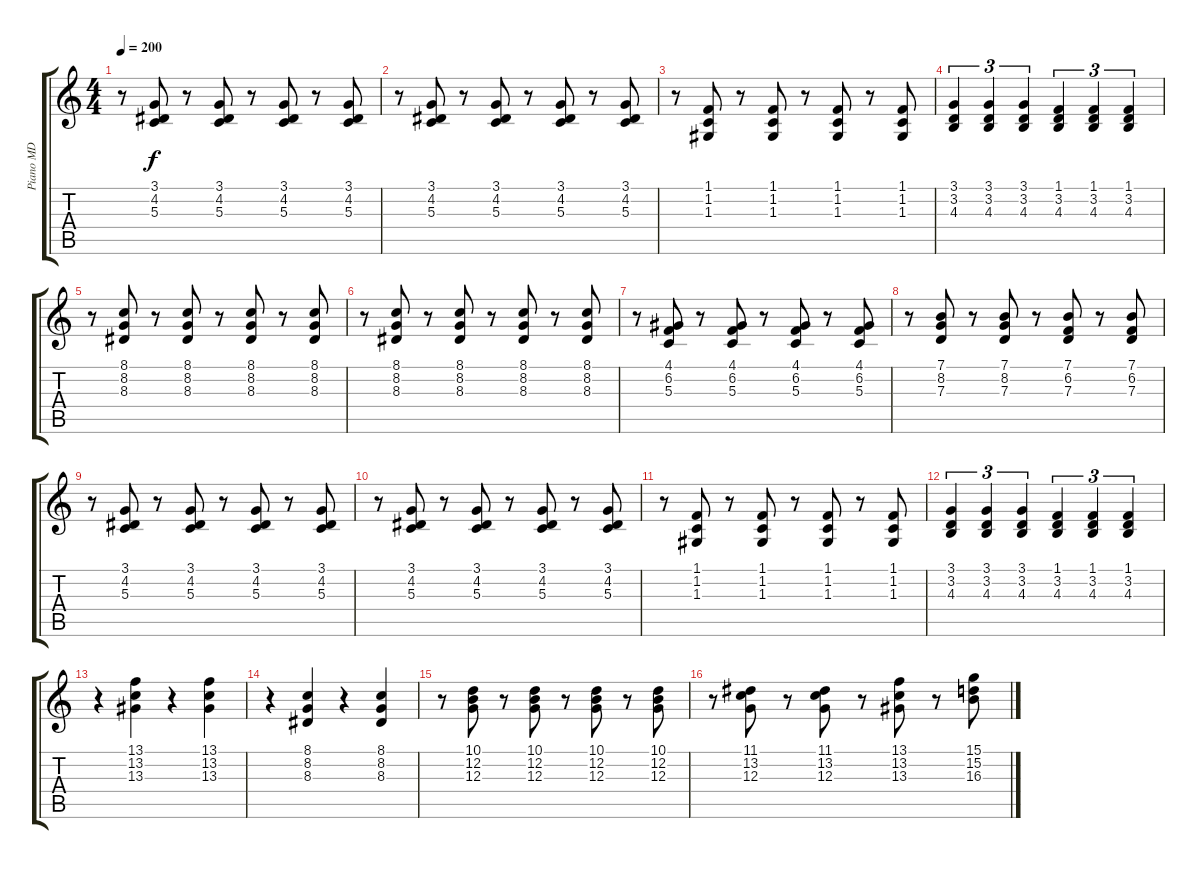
\track ("Piano MD" "Piano MD") {instrument acousticgrandpiano}
\staff {score tabs}
\tuning (E4 B3 G3 D3 A2 E2) {hide}
\ts (4 4)
\tempo 200
\clef g2
\ks c
r.8{dy f} (3.1 4.2 5.3).8 r.8 (3.1 4.2 5.3).8 r.8 (3.1 4.2 5.3).8 r.8 (3.1 4.2 5.3).8 |
r.8 (3.1 4.2 5.3).8 r.8 (3.1 4.2 5.3).8 r.8 (3.1 4.2 5.3).8 r.8 (3.1 4.2 5.3).8 |
r.8 (1.1 1.2 1.3).8 r.8 (1.1 1.2 1.3).8 r.8 (1.1 1.2 1.3).8 r.8 (1.1 1.2 1.3).8 |
(3.1 3.2 4.3).4{tu (3 2)} (3.1 3.2 4.3).4{tu (3 2)} (3.1 3.2 4.3).4{tu (3 2)} (1.1 3.2 4.3).4{tu (3 2)} (1.1 3.2 4.3).4{tu (3 2)} (1.1 3.2 4.3).4{tu (3 2)} |
r.8 (8.1 8.2 8.3).8 r.8 (8.1 8.2 8.3).8 r.8 (8.1 8.2 8.3).8 r.8 (8.1 8.2 8.3).8 |
r.8 (8.1 8.2 8.3).8 r.8 (8.1 8.2 8.3).8 r.8 (8.1 8.2 8.3).8 r.8 (8.1 8.2 8.3).8 |
r.8 (4.1 6.2 5.3).8 r.8 (4.1 6.2 5.3).8 r.8 (4.1 6.2 5.3).8 r.8 (4.1 6.2 5.3).8 |
r.8 (7.1 8.2 7.3).8 r.8 (7.1 8.2 7.3).8 r.8 (7.1 6.2 7.3).8 r.8 (7.1 6.2 7.3).8 |
r.8 (3.1 4.2 5.3).8 r.8 (3.1 4.2 5.3).8 r.8 (3.1 4.2 5.3).8 r.8 (3.1 4.2 5.3).8 |
r.8 (3.1 4.2 5.3).8 r.8 (3.1 4.2 5.3).8 r.8 (3.1 4.2 5.3).8 r.8 (3.1 4.2 5.3).8 |
r.8 (1.1 1.2 1.3).8 r.8 (1.1 1.2 1.3).8 r.8 (1.1 1.2 1.3).8 r.8 (1.1 1.2 1.3).8 |
(3.1 3.2 4.3).4{tu (3 2)} (3.1 3.2 4.3).4{tu (3 2)} (3.1 3.2 4.3).4{tu (3 2)} (1.1 3.2 4.3).4{tu (3 2)} (1.1 3.2 4.3).4{tu (3 2)} (1.1 3.2 4.3).4{tu (3 2)} |
r.4 (13.1 13.2 13.3).4 r.4 (13.1 13.2 13.3).4 |
r.4 (8.1 8.2 8.3).4 r.4 (8.1 8.2 8.3).4 |
r.8 (10.1 12.2 12.3).8 r.8 (10.1 12.2 12.3).8 r.8 (10.1 12.2 12.3).8 r.8 (10.1 12.2 12.3).8 |
r.8 (11.1 13.2 12.3).8 r.8 (11.1 13.2 12.3).8 r.8 (13.1 13.2 13.3).8 r.8 (15.1 15.2 16.3).8
